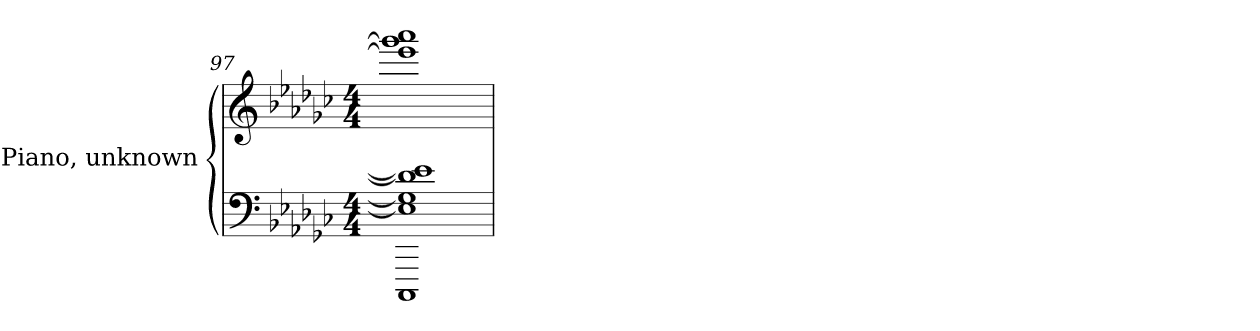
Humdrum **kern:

**kern	**kern
*part1	*part1
*staff2	*staff1
*I"Piano, unknown	*
*I'Pno.	*
!!LO:LB:g=z
*clefF4	*clefG2
*k[b-e-a-d-g-c-]	*k[b-e-a-d-g-c-]
*M4/4	*M4/4
=97	=97
1CCC- 1E-] 1G-] 1d-] 1e-]	1eee-] 1ggg-] 1aaa-
=	=
*-	*-
